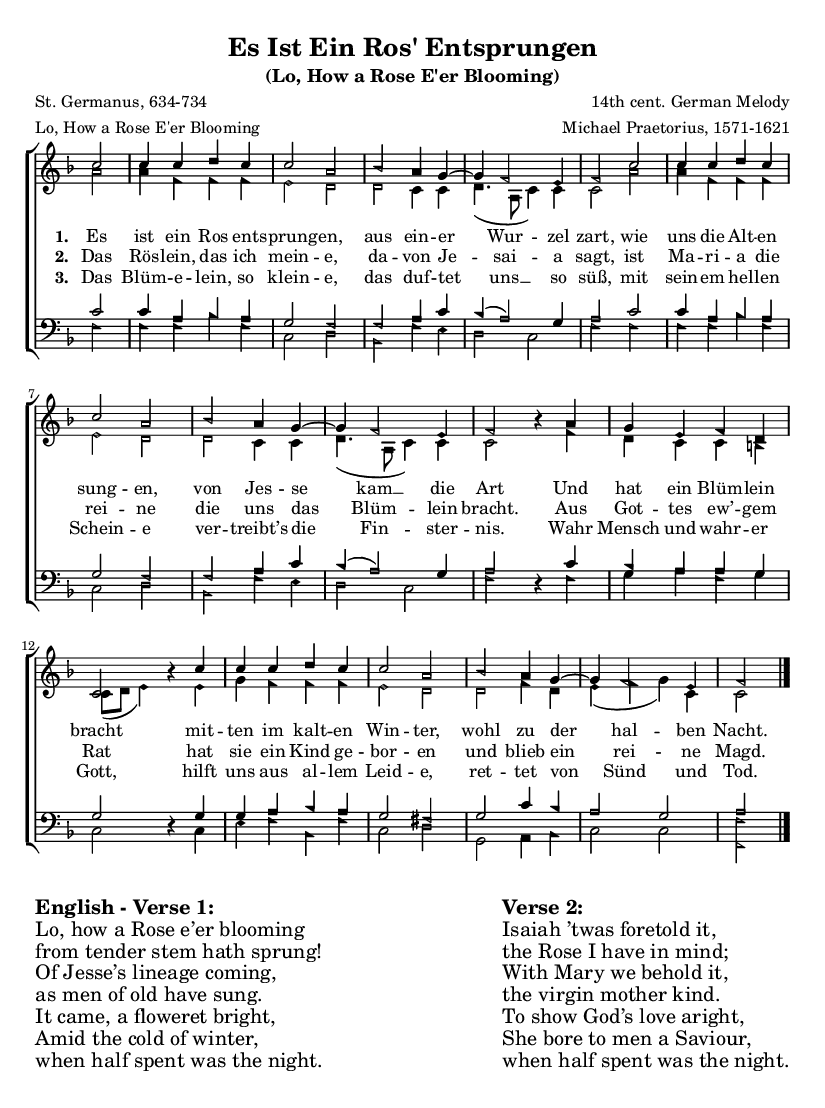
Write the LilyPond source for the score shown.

\header {
  filename = "lo.ly"
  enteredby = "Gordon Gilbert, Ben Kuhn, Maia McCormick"
  composer = "14th cent. German Melody"
  arranger = "Michael Praetorius, 1571-1621"
  poet = "St. Germanus, 634-734"
  date=""
  title = "Es Ist Ein Ros' Entsprungen"
  toc_as = "Es Ist Ein Ros' Entsprungen (Lo, How a Rose E'er Blooming)"
  subtitle = "(Lo, How a Rose E'er Blooming)"
  metre = "Lo, How a Rose E'er Blooming"
  index_as = "Lo, How a Rose E'er Blooming"
  meter = \metre
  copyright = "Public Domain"
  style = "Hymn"
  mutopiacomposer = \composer
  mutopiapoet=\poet
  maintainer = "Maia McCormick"
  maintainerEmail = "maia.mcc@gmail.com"
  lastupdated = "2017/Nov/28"
}

\version "2.14.2"

\include "header.ly"

global= {
  \preamble
  \time 2/2
  \key f \major
}

sop = \context Voice = "sop"    {
  \voiceOne
  \global
  \relative c' {
  \partial 2 c'2 |
	c4 c d c | c2 a |
  bes a4 g~ | g f2 e4 | f2 c'2 |

  c4 c d c | c2 a |
  bes a4 g~ | g f2 e4 | f2 b4 \rest a |

  g e f d | c2 b'4 \rest c |
  c c d c | c2 a |
  bes a4 g~ | g f2 e4 | \time 1/2 f2 \bar "|."
  }}

alto=\context Voice = "alto"   {
  \voiceTwo
  \global
  \relative c' {
	a'2 a4 f f f e2 d d
	c4 c d4.( a8 c4) c c2
	a'2 a4 f f f e2 d d
	c4 c d4.( a8 c4) c c2
	s4 f d c c b c8( d e4) s
	e4 g f f f e2 d d
	f4 d e( f g) c, c2
  }}

tenor = \context Voice = "tenor"   {
  \voiceOne
  \global
  \relative c' {
	c2 c4 a bes a g2 f f
	a4 c bes( a2) g4 a2
	c2 c4 a bes a g2 f f
	a4 c bes( a2) g4 a2
	d,4 \rest c'4 bes a a g g2 d4 \rest
	g4 g a bes a g2 fis g
	c4 bes a2 g a
  }}

bass = \context Voice = "bass"   {
  \voiceTwo
  \global
  \relative c' {
	f,2 f4 f bes f c2 d bes
	f'4 e d2 c f
	f2 f4 f bes f c2 d bes
	f'4 e d2 c f
	s4 f g a f g c,2 s4
	c4 e f bes, f' c2 d g,
	a4 bes c2 c <<f f,>>
  }}

stanzaa = \lyricmode {
  \set stanza = #"1. "
  Es ist ein Ros ent -- sprung -- en,
  aus ein -- er Wur -- zel zart,
  wie uns die Alt -- en sung -- en,
  von Jes -- se kam __ die Art
  \set associatedVoice = "tenors"
  Und hat ein Blüm -- lein bracht
  \unset associatedVoice
  mit -- ten im kalt -- en Win -- ter,
  wohl zu der hal -- ben Nacht.
}

stanzab = \lyricmode {
  \set stanza = #"2. "
  Das Rös -- lein, das ich mein -- e,
  da -- von Je -- sai -- a sagt,
  ist Ma -- ri -- a die rei -- ne
  die uns das Blüm -- lein bracht.
  \set associatedVoice = "tenors"
  Aus Got -- tes ew’ -- gem Rat
  \unset associatedVoice
  hat sie ein Kind ge -- bor -- en
  und blieb ein rei -- ne Magd.
}

stanzac = \lyricmode {
  \set stanza = #"3. "
  Das Blüm -- e -- lein, so klein -- e,
  das duf -- tet uns __ so süß,
  mit sein -- em hel -- len Schein -- e
  ver -- treibt’s die Fin -- ster -- nis.
  \set associatedVoice = "tenors"
  Wahr Mensch und wahr -- er Gott,
  \unset associatedVoice
  hilft uns aus al -- lem Leid -- e,
  ret -- tet von Sünd und Tod.
}

bassWordsa = \lyricmode {
  \repeat unfold 10 { \skip 1 }
  Wur -- zel zart,
  \repeat unfold 10 { \skip 1 }
  kam die Art
  \repeat unfold 16 { \skip 1 }
  hal -- ben Nacht.
}
bassWordsb = \lyricmode {
  \repeat unfold 10 { \skip 1 }
  -sai -- a sagt,
  \repeat unfold 10 { \skip 1 }
  Blüm -- lein bracht.
  \repeat unfold 16 { \skip 1 }
  rei -- ne Magd.
}
bassWordsc = \lyricmode {
  \repeat unfold 10 { \skip 1 }
  uns so süß,
  \repeat unfold 10 { \skip 1 }
  Fin -- ster -- nis.
  \repeat unfold 16 { \skip 1 }
  Sünd und Tod.
}

verses = \markup{
  \fill-line {
    \column{
      \line { \huge \bold "English - Verse 1:" }
      \line{ \huge "Lo, how a Rose e’er blooming" }
      \line{ \huge "from tender stem hath sprung!" }
      \line{ \huge "Of Jesse’s lineage coming," }
      \line{ \huge "as men of old have sung." }
      \line{ \huge "It came, a floweret bright," }
      \line{ \huge "Amid the cold of winter," }
      \line{ \huge "when half spent was the night." }
    }
    \column{
      \line { \huge \bold "Verse 2:" }
      \line { \huge "Isaiah ’twas foretold it," }
      \line { \huge "the Rose I have in mind;" }
      \line { \huge "With Mary we behold it," }
      \line { \huge "the virgin mother kind." }
      \line { \huge "To show God’s love aright," }
      \line { \huge "She bore to men a Saviour," }
      \line { \huge "when half spent was the night." }
    }
  }
}

\score {	%\transpose d c
  \context ChoirStaff <<
    \unset ChoirStaff.melismaBusyProperties
    \context Staff ="upper"  { \clef "G" <<
      \sop
      \alto
    >>}

    \lyricsto "sop" \context Lyrics = "stanza-1" {
      \set stanza = "1."
      \stanzaa }
    \lyricsto "sop" \context Lyrics = "stanza-2" {
      \set stanza = "2."
      \stanzab }
    \lyricsto "sop" \context Lyrics = "stanza-3" {
      \set stanza = "3."
      \stanzac }

    \context Staff = "lower"  { \clef "F"<<
      \tenor
      \bass
    >>}
    % \lyricsto "bass" \context Lyrics = "bass-a" {
      % \bassWordsa }
    % \lyricsto "bass" \context Lyrics = "bass-b" {
      % \bassWordsb }
    % \lyricsto "bass" \context Lyrics = "bass-c" {
      % \bassWordsc }
  >>
  \layout {
    indent = 0.0\pt
    \context {
      \ChordNames
      \override ChordName  #'style = #'american
      chordChanges = ##t
    }
    \context {
      \Staff
      \remove Time_signature_engraver
    }
  }
}
\verses
